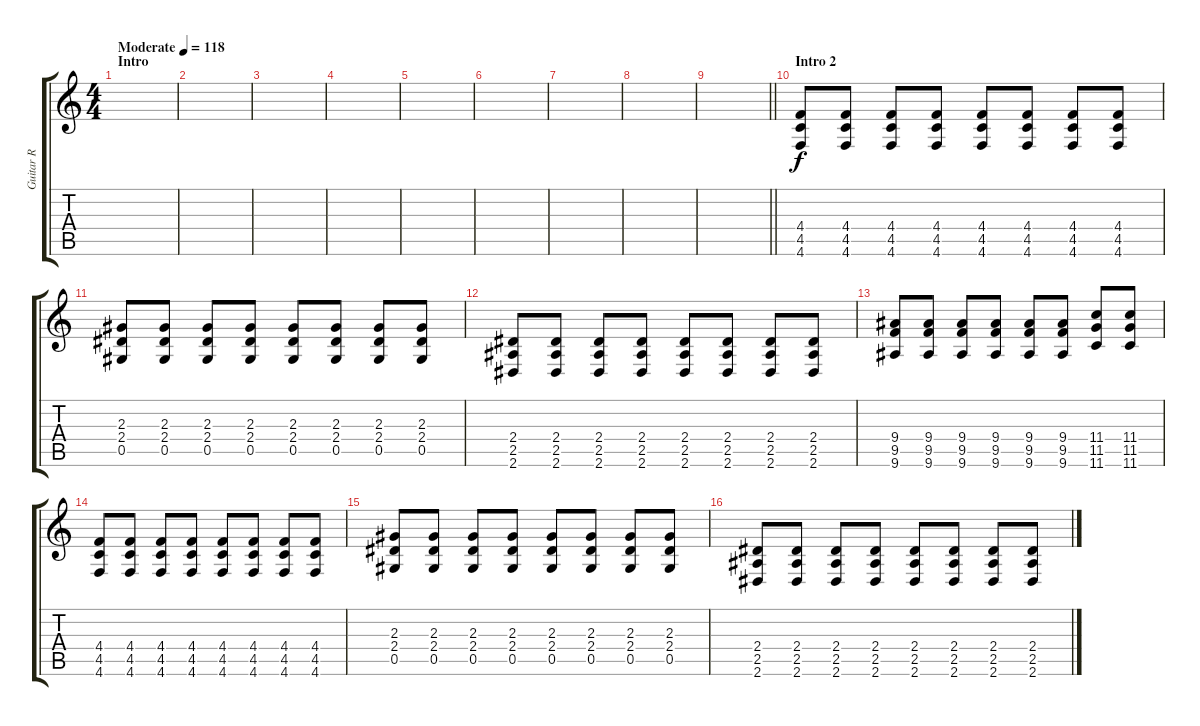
\track ("Guitar R" "Guitar R") {instrument overdrivenguitar}
\staff {score tabs}
\tuning (Eb4 Bb3 Gb3 Db3 Ab2 Db2) {hide}
\ts (4 4)
\section ("" "Intro")
\tempo (118 "Moderate")
\clef g2
\ks c
|
|
|
|
|
|
|
|
\barLineRight lightlight
|
\section ("" "Intro 2")
(4.4 4.5 4.6).8 (4.4 4.5 4.6).8 (4.4 4.5 4.6).8 (4.4 4.5 4.6).8 (4.4 4.5 4.6).8 (4.4 4.5 4.6).8 (4.4 4.5 4.6).8 (4.4 4.5 4.6).8 |
(2.3 2.4 0.5).8 (2.3 2.4 0.5).8 (2.3 2.4 0.5).8 (2.3 2.4 0.5).8 (2.3 2.4 0.5).8 (2.3 2.4 0.5).8 (2.3 2.4 0.5).8 (2.3 2.4 0.5).8 |
(2.4 2.5 2.6).8 (2.4 2.5 2.6).8 (2.4 2.5 2.6).8 (2.4 2.5 2.6).8 (2.4 2.5 2.6).8 (2.4 2.5 2.6).8 (2.4 2.5 2.6).8 (2.4 2.5 2.6).8 |
(9.4 9.5 9.6).8 (9.4 9.5 9.6).8 (9.4 9.5 9.6).8 (9.4 9.5 9.6).8 (9.4 9.5 9.6).8 (9.4 9.5 9.6).8 (11.4 11.5 11.6).8 (11.4 11.5 11.6).8 |
(4.4 4.5 4.6).8 (4.4 4.5 4.6).8 (4.4 4.5 4.6).8 (4.4 4.5 4.6).8 (4.4 4.5 4.6).8 (4.4 4.5 4.6).8 (4.4 4.5 4.6).8 (4.4 4.5 4.6).8 |
(2.3 2.4 0.5).8 (2.3 2.4 0.5).8 (2.3 2.4 0.5).8 (2.3 2.4 0.5).8 (2.3 2.4 0.5).8 (2.3 2.4 0.5).8 (2.3 2.4 0.5).8 (2.3 2.4 0.5).8 |
(2.4 2.5 2.6).8 (2.4 2.5 2.6).8 (2.4 2.5 2.6).8 (2.4 2.5 2.6).8 (2.4 2.5 2.6).8 (2.4 2.5 2.6).8 (2.4 2.5 2.6).8 (2.4 2.5 2.6).8
